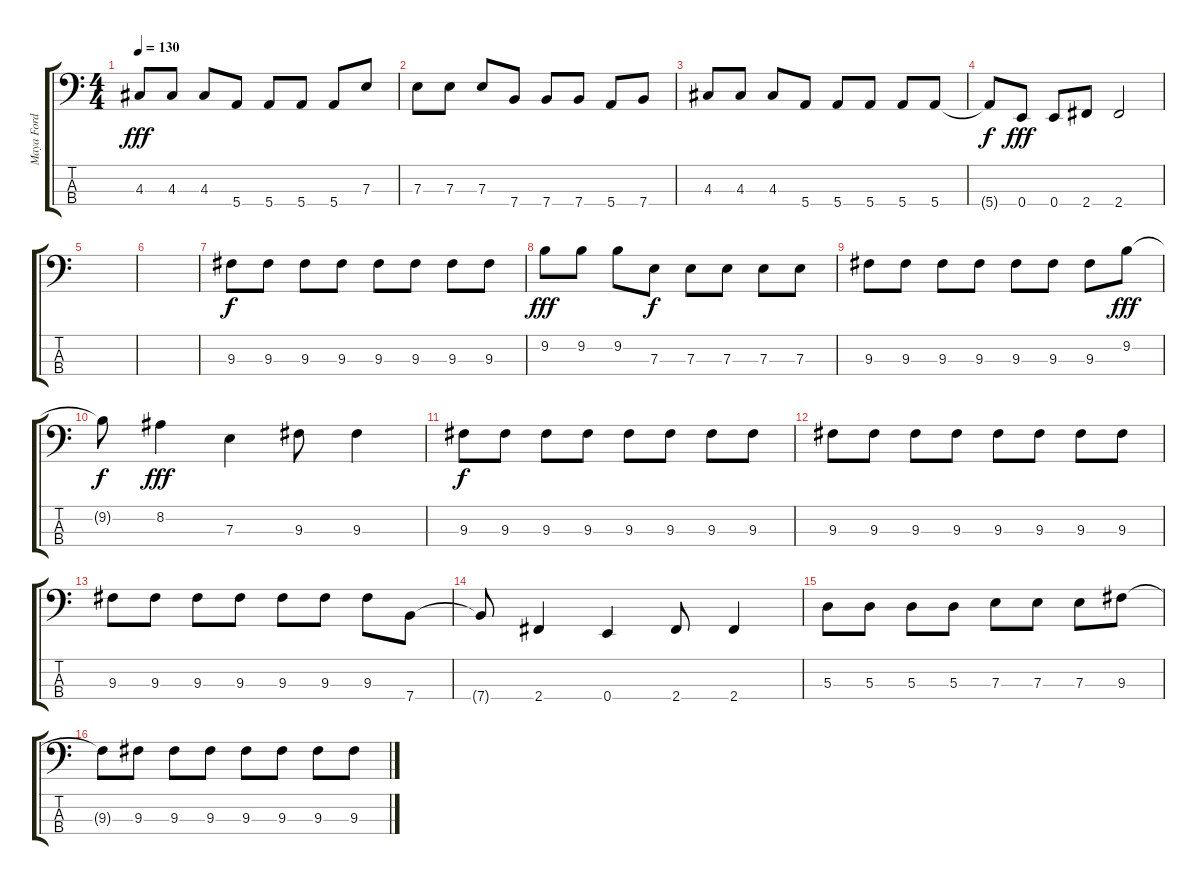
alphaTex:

\track ("Maya Ford" "Maya Ford") {instrument electricbassfinger}
\staff {score tabs}
\tuning (G2 D2 A1 E1) {hide}
\ts (4 4)
\tempo 130
\clef f4
\ks c
4.3.8{dy fff} 4.3.8 4.3.8 5.4.8 5.4.8 5.4.8 5.4.8 7.3.8 |
7.3.8 7.3.8 7.3.8 7.4.8 7.4.8 7.4.8 5.4.8 7.4.8 |
4.3.8 4.3.8 4.3.8 5.4.8 5.4.8 5.4.8 5.4.8 5.4.8 |
5.4{t}.8{dy f} 0.4.8{dy fff} 0.4.8 2.4.8 2.4.2 |
|
|
9.3.8{dy f} 9.3.8 9.3.8 9.3.8 9.3.8 9.3.8 9.3.8 9.3.8 |
9.2.8{dy fff} 9.2.8 9.2.8 7.3.8{dy f} 7.3.8 7.3.8 7.3.8 7.3.8 |
9.3.8 9.3.8 9.3.8 9.3.8 9.3.8 9.3.8 9.3.8 9.2.8{dy fff} |
9.2{t}.8{dy f} 8.2.4{dy fff} 7.3.4 9.3.8 9.3.4 |
9.3.8{dy f} 9.3.8 9.3.8 9.3.8 9.3.8 9.3.8 9.3.8 9.3.8 |
9.3.8 9.3.8 9.3.8 9.3.8 9.3.8 9.3.8 9.3.8 9.3.8 |
9.3.8 9.3.8 9.3.8 9.3.8 9.3.8 9.3.8 9.3.8 7.4.8 |
7.4{t}.8 2.4.4 0.4.4 2.4.8 2.4.4 |
5.3.8 5.3.8 5.3.8 5.3.8 7.3.8 7.3.8 7.3.8 9.3.8 |
9.3{t}.8 9.3.8 9.3.8 9.3.8 9.3.8 9.3.8 9.3.8 9.3.8
